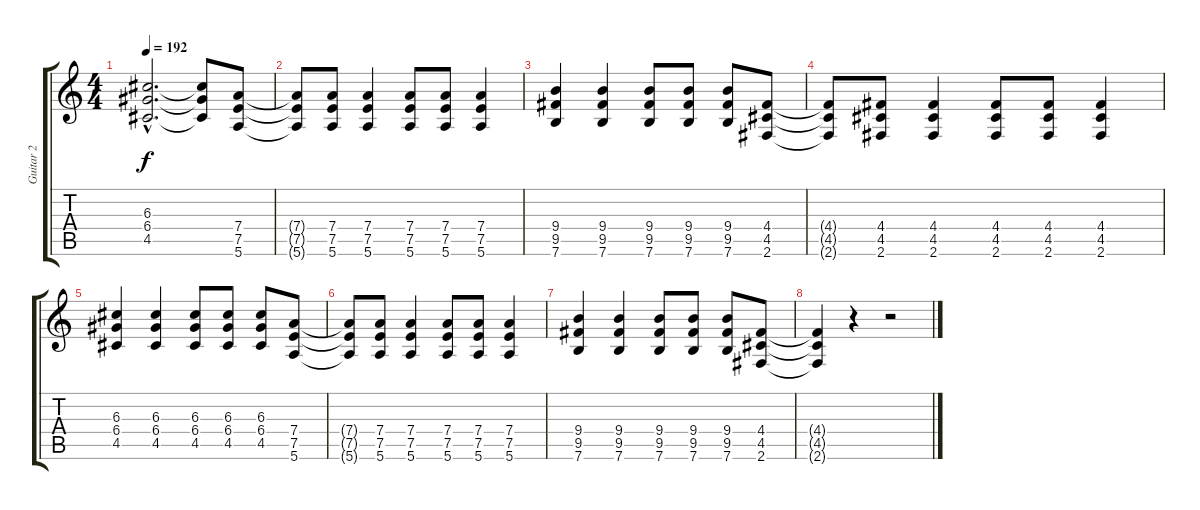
\track ("Guitar 2" "Guitar 2") {instrument distortionguitar}
\staff {score tabs}
\tuning (E4 B3 G3 D3 A2 E2) {hide}
\ts (4 4)
\tempo 192
\clef g2
\ks c
(6.3{hac} 6.4{hac} 4.5{hac}).2{d dy f} (6.3{t} 6.4{t} 4.5{t}).8 (7.4 7.5 5.6).8 |
(7.4{t} 7.5{t} 5.6{t}).8 (7.4 7.5 5.6).8 (7.4 7.5 5.6).4 (7.4 7.5 5.6).8 (7.4 7.5 5.6).8 (7.4 7.5 5.6).4 |
(9.4 9.5 7.6).4 (9.4 9.5 7.6).4 (9.4 9.5 7.6).8 (9.4 9.5 7.6).8 (9.4 9.5 7.6).8 (4.4 4.5 2.6).8 |
(4.4{t} 4.5{t} 2.6{t}).8 (4.4 4.5 2.6).8 (4.4 4.5 2.6).4 (4.4 4.5 2.6).8 (4.4 4.5 2.6).8 (4.4 4.5 2.6).4 |
(6.3 6.4 4.5).4 (6.3 6.4 4.5).4 (6.3 6.4 4.5).8 (6.3 6.4 4.5).8 (6.3 6.4 4.5).8 (7.4 7.5 5.6).8 |
(7.4{t} 7.5{t} 5.6{t}).8 (7.4 7.5 5.6).8 (7.4 7.5 5.6).4 (7.4 7.5 5.6).8 (7.4 7.5 5.6).8 (7.4 7.5 5.6).4 |
(9.4 9.5 7.6).4 (9.4 9.5 7.6).4 (9.4 9.5 7.6).8 (9.4 9.5 7.6).8 (9.4 9.5 7.6).8 (4.4 4.5 2.6).8 |
(4.4{t} 4.5{t} 2.6{t}).4 r.4 r.2
